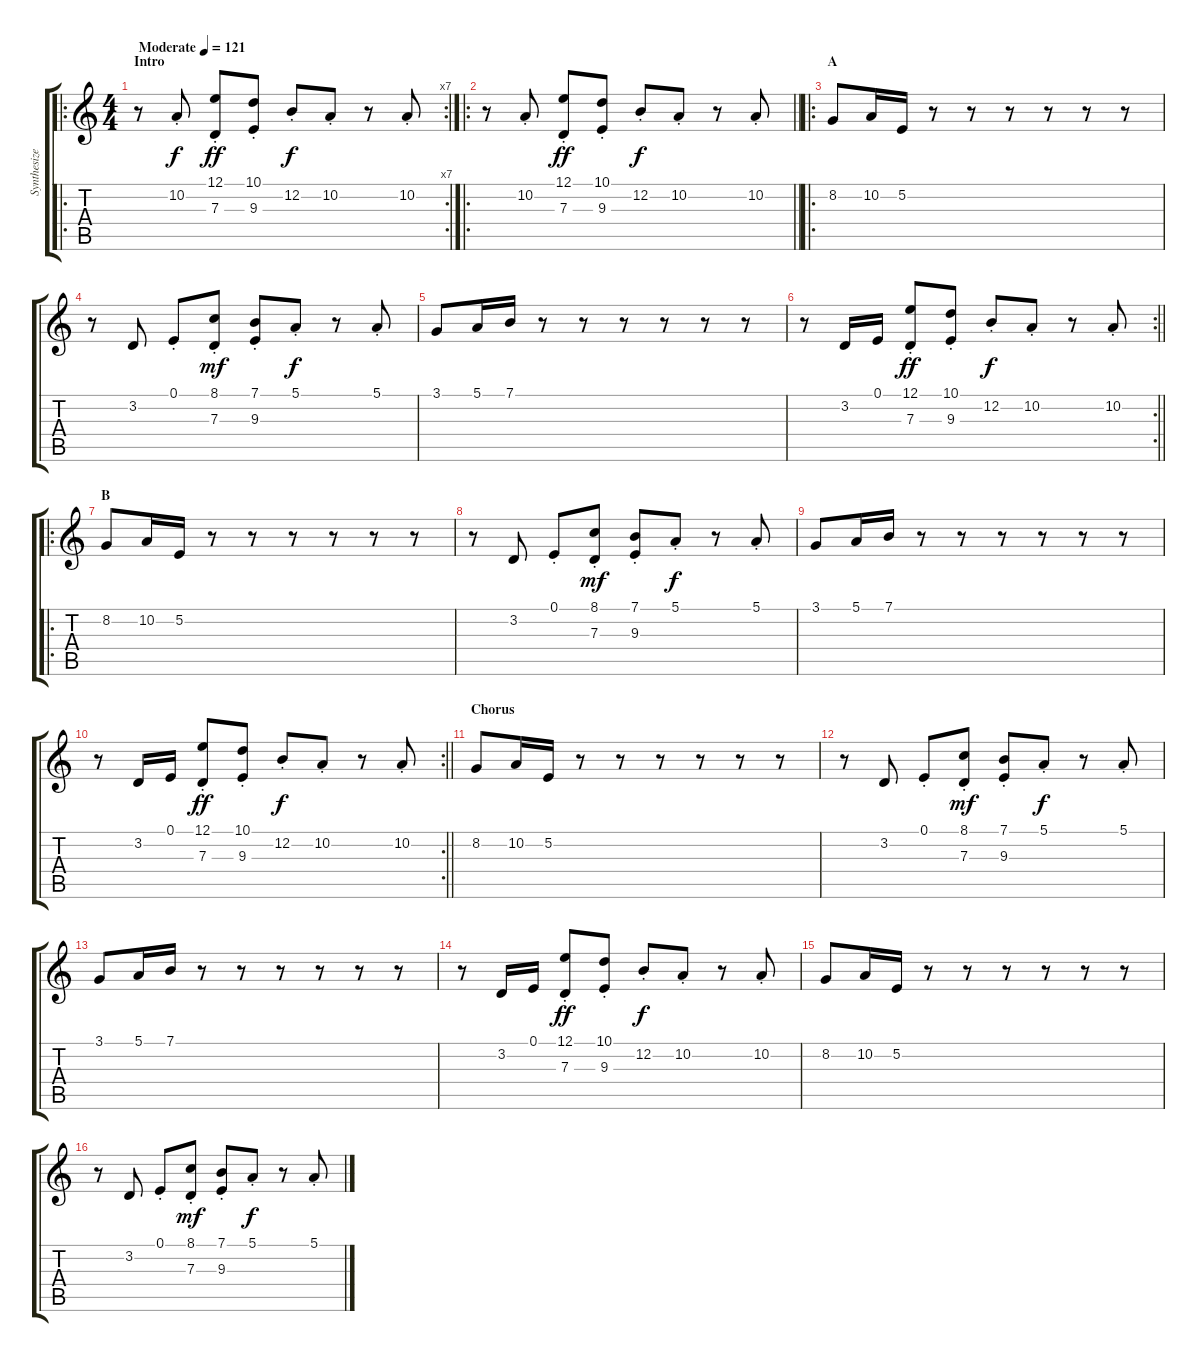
\track ("Synthesizer (Delay #2)" "Synthesize") {instrument lead1square}
\staff {score tabs}
\tuning (E4 B3 G3 D3 A2 E2) {hide}
\ro
\rc 7
\ts (4 4)
\section ("" "Intro")
\tempo (121 "Moderate")
\clef g2
\ks c
r.8{dy f instrument lead1square} 10.2{st}.8 (12.1{st} 7.3{st}).8{dy ff} (10.1{st} 9.3{st}).8 12.2{st}.8{dy f} 10.2{st}.8 r.8 10.2{st}.8 |
\ro
\barLineRight lightlight
r.8 10.2{st}.8 (12.1{st} 7.3{st}).8{dy ff} (10.1{st} 9.3{st}).8 12.2{st}.8{dy f} 10.2{st}.8 r.8 10.2{st}.8 |
\ro
\section ("" "A")
8.2.8 10.2.16 5.2.16 r.8 r.8 r.8 r.8 r.8 r.8 |
r.8 3.2.8 0.1{st}.8 (8.1{st} 7.3{st}).8{dy mf} (7.1{st} 9.3{st}).8 5.1{st}.8{dy f} r.8 5.1{st}.8 |
3.1.8 5.1.16 7.1.16 r.8 r.8 r.8 r.8 r.8 r.8 |
\rc 2
\barLineRight lightlight
r.8 3.2.16 0.1.16 (12.1{st} 7.3{st}).8{dy ff} (10.1{st} 9.3{st}).8 12.2{st}.8{dy f} 10.2{st}.8 r.8 10.2{st}.8 |
\ro
\section ("" "B")
8.2.8 10.2.16 5.2.16 r.8 r.8 r.8 r.8 r.8 r.8 |
r.8 3.2.8 0.1{st}.8 (8.1{st} 7.3{st}).8{dy mf} (7.1{st} 9.3{st}).8 5.1{st}.8{dy f} r.8 5.1{st}.8 |
3.1.8 5.1.16 7.1.16 r.8 r.8 r.8 r.8 r.8 r.8 |
\rc 2
\barLineRight lightlight
r.8 3.2.16 0.1.16 (12.1{st} 7.3{st}).8{dy ff} (10.1{st} 9.3{st}).8 12.2{st}.8{dy f} 10.2{st}.8 r.8 10.2{st}.8 |
\section ("" "Chorus")
8.2.8 10.2.16 5.2.16 r.8 r.8 r.8 r.8 r.8 r.8 |
r.8 3.2.8 0.1{st}.8 (8.1{st} 7.3{st}).8{dy mf} (7.1{st} 9.3{st}).8 5.1{st}.8{dy f} r.8 5.1{st}.8 |
3.1.8 5.1.16 7.1.16 r.8 r.8 r.8 r.8 r.8 r.8 |
r.8 3.2.16 0.1.16 (12.1{st} 7.3{st}).8{dy ff} (10.1{st} 9.3{st}).8 12.2{st}.8{dy f} 10.2{st}.8 r.8 10.2{st}.8 |
8.2.8 10.2.16 5.2.16 r.8 r.8 r.8 r.8 r.8 r.8 |
r.8 3.2.8 0.1{st}.8 (8.1{st} 7.3{st}).8{dy mf} (7.1{st} 9.3{st}).8 5.1{st}.8{dy f} r.8 5.1{st}.8
